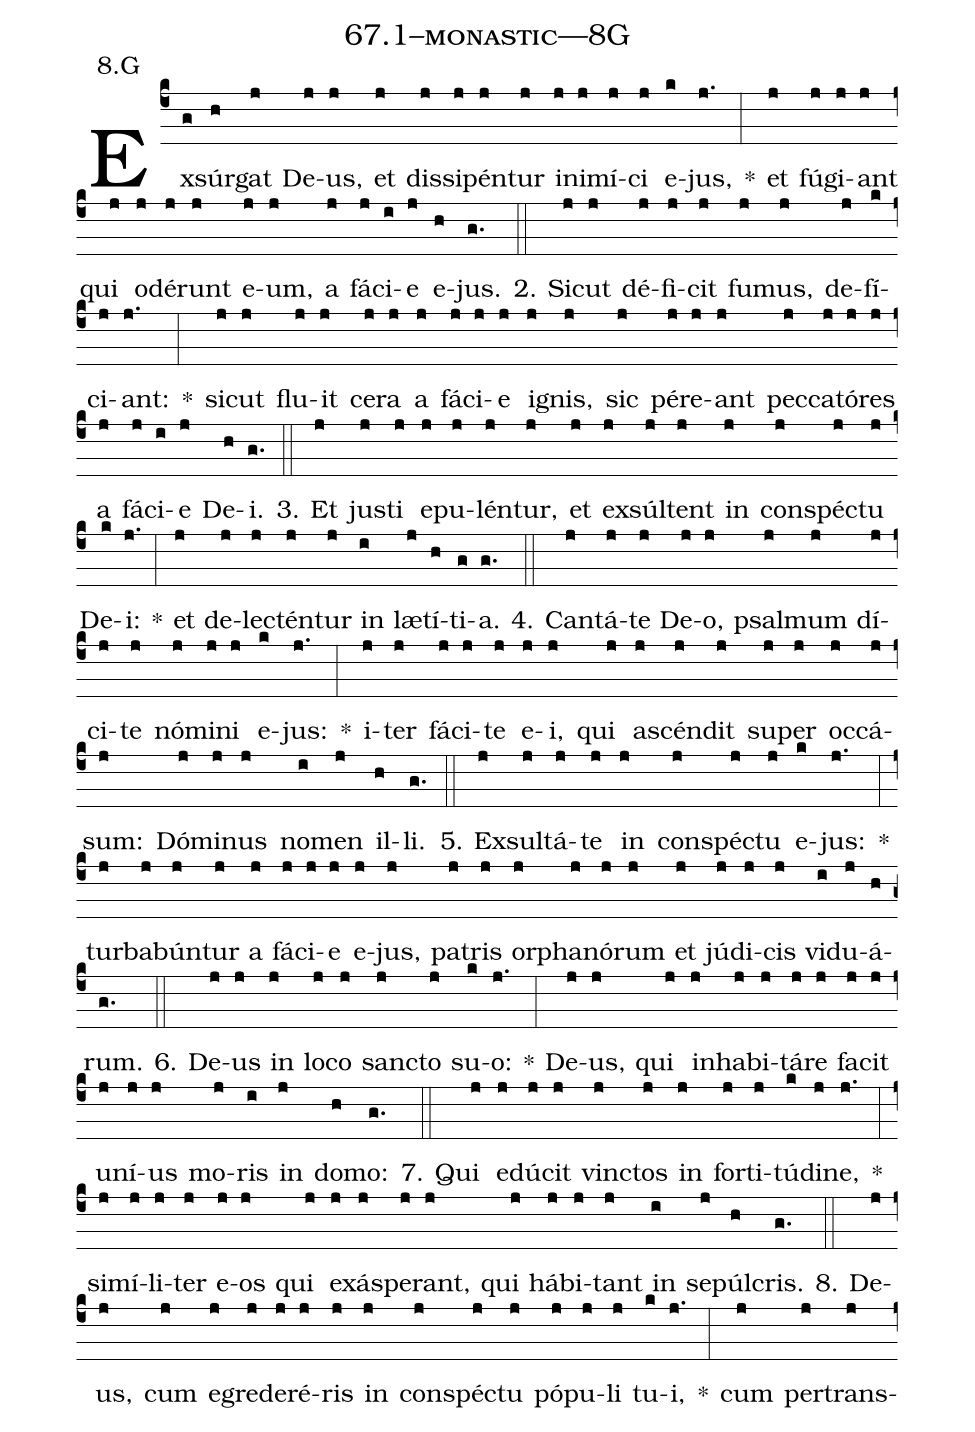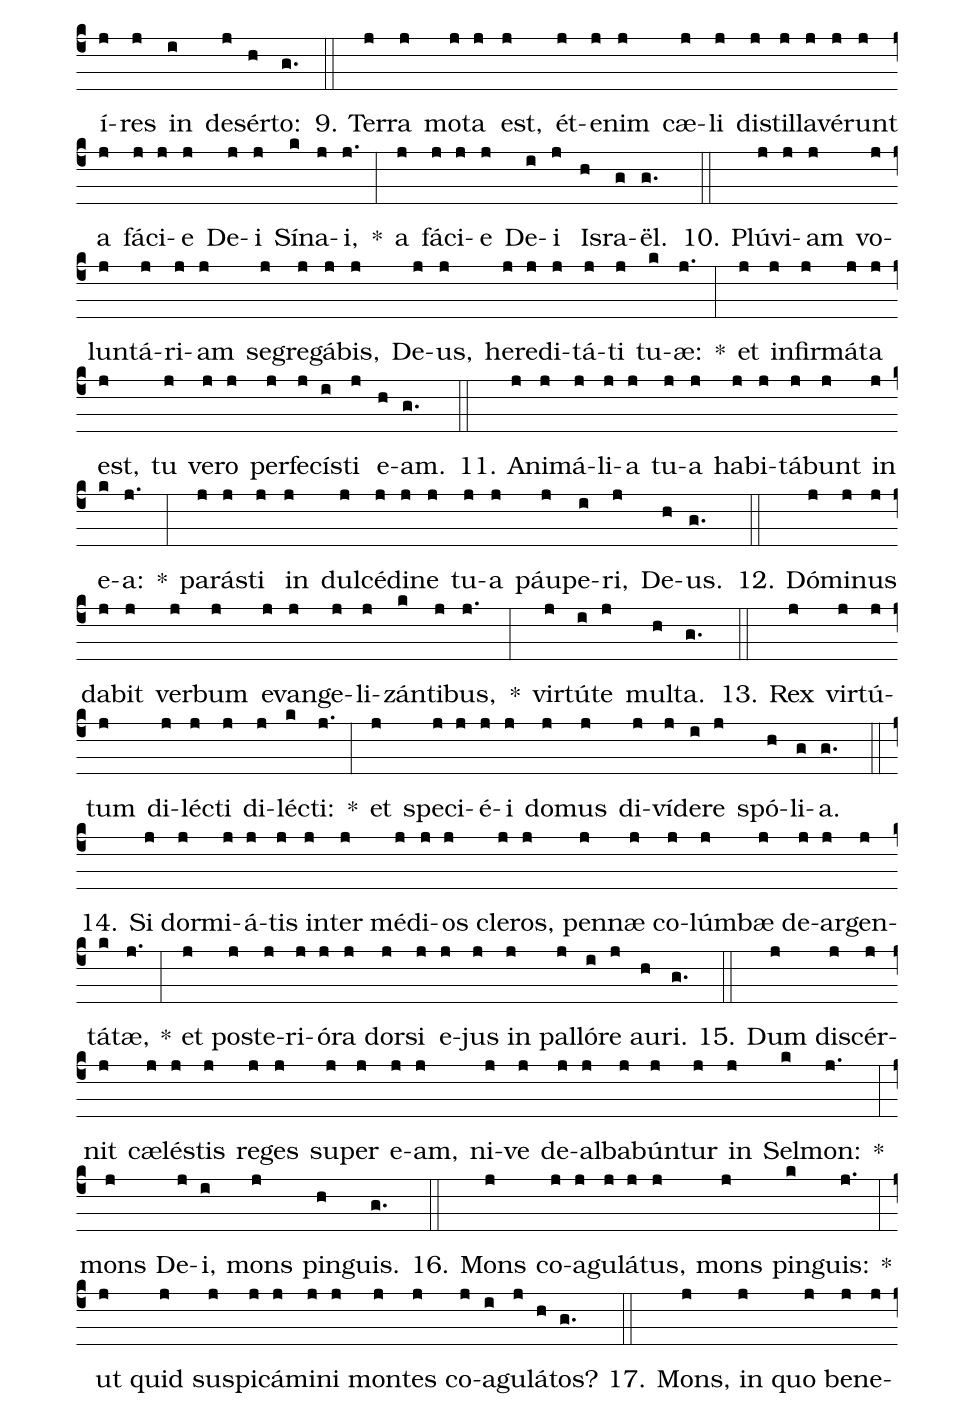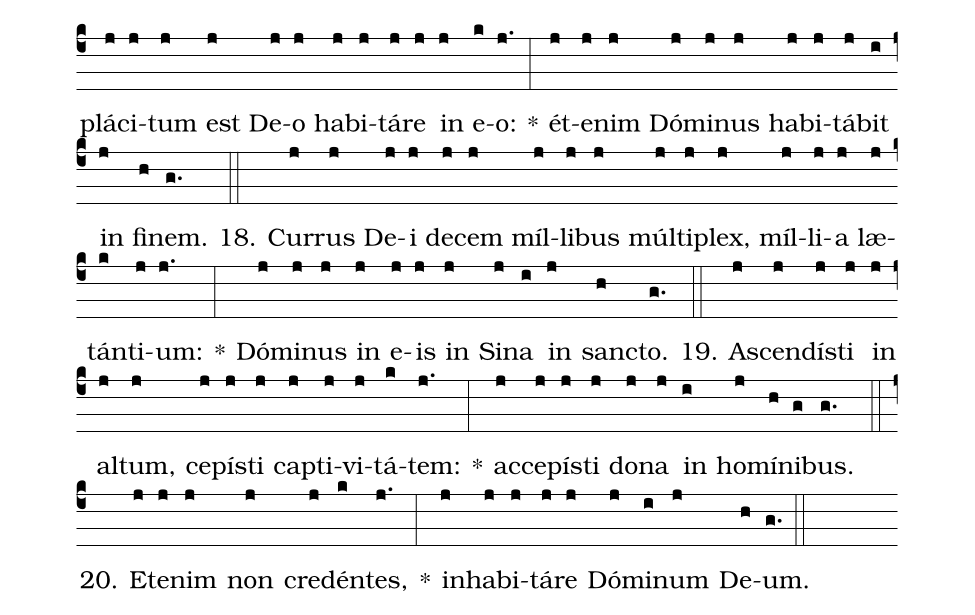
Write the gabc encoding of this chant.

name: 67.1--monastic---8G;
annotation: 8.G;
%%
(c4)Ex(g)súr(h)gat(j) De(j)us,(j) et(j) dis(j)si(j)pén(j)tur(j) in(j)i(j)mí(j)ci(j) e(k)jus,(j.) *(:) et(j) fú(j)gi(j)ant(j) qui(j) o(j)dé(j)runt(j) e(j)um,(j) a(j) fá(j)ci(i)e(j) e(h)jus.(g.) (::)
2. Sic(j)ut(j) dé(j)fi(j)cit(j) fu(j)mus,(j) de(j)fí(k)ci(j)ant:(j.) *(:) sic(j)ut(j) flu(j)it(j) ce(j)ra(j) a(j) fá(j)ci(j)e(j) i(j)gnis,(j) sic(j) pér(j)e(j)ant(j) pec(j)ca(j)tó(j)res(j) a(j) fá(j)ci(i)e(j) De(h)i.(g.) (::)
3. Et(j) jus(j)ti(j) e(j)pu(j)lén(j)tur,(j) et(j) ex(j)súl(j)tent(j) in(j) con(j)spéc(j)tu(j) De(k)i:(j.) *(:) et(j) de(j)lec(j)tén(j)tur(j) in(i) læ(j)tí(h)ti(g)a.(g.) (::)
4. Can(j)tá(j)te(j) De(j)o,(j) psal(j)mum(j) dí(j)ci(j)te(j) nó(j)mi(j)ni(j) e(k)jus:(j.) *(:) i(j)ter(j) fá(j)ci(j)te(j) e(j)i,(j) qui(j) a(j)scén(j)dit(j) su(j)per(j) oc(j)cá(j)sum:(j) Dó(j)mi(j)nus(j) no(i)men(j) il(h)li.(g.) (::)
5. Ex(j)sul(j)tá(j)te(j) in(j) con(j)spéc(j)tu(j) e(k)jus:(j.) *(:) tur(j)ba(j)bún(j)tur(j) a(j) fá(j)ci(j)e(j) e(j)jus,(j) pa(j)tris(j) or(j)pha(j)nó(j)rum(j) et(j) jú(j)di(j)cis(j) vi(i)du(j)á(h)rum.(g.) (::)
6. De(j)us(j) in(j) lo(j)co(j) sanc(j)to(j) su(k)o:(j.) *(:) De(j)us,(j) qui(j) in(j)ha(j)bi(j)tá(j)re(j) fa(j)cit(j) u(j)ní(j)us(j) mo(j)ris(i) in(j) do(h)mo:(g.) (::)
7. Qui(j) e(j)dú(j)cit(j) vinc(j)tos(j) in(j) for(j)ti(j)tú(k)di(j)ne,(j.) *(:) si(j)mí(j)li(j)ter(j) e(j)os(j) qui(j) ex(j)ás(j)pe(j)rant,(j) qui(j) há(j)bi(j)tant(j) in(i) se(j)púl(h)cris.(g.) (::)
8. De(j)us,(j) cum(j) e(j)gre(j)de(j)ré(j)ris(j) in(j) con(j)spéc(j)tu(j) pó(j)pu(j)li(j) tu(k)i,(j.) *(:) cum(j) per(j)trans(j)í(j)res(j) in(i) de(j)sér(h)to:(g.) (::)
9. Ter(j)ra(j) mo(j)ta(j) est,(j) ét(j)e(j)nim(j) cæ(j)li(j) di(j)stil(j)la(j)vé(j)runt(j) a(j) fá(j)ci(j)e(j) De(j)i(j) Sí(k)na(j)i,(j.) *(:) a(j) fá(j)ci(j)e(j) De(i)i(j) Is(h)ra(g)ël.(g.) (::)
10. Plú(j)vi(j)am(j) vo(j)lun(j)tá(j)ri(j)am(j) se(j)gre(j)gá(j)bis,(j) De(j)us,(j) he(j)re(j)di(j)tá(j)ti(j) tu(k)æ:(j.) *(:) et(j) in(j)fir(j)má(j)ta(j) est,(j) tu(j) ve(j)ro(j) per(j)fe(j)cís(i)ti(j) e(h)am.(g.) (::)
11. A(j)ni(j)má(j)li(j)a(j) tu(j)a(j) ha(j)bi(j)tá(j)bunt(j) in(j) e(k)a:(j.) *(:) pa(j)rás(j)ti(j) in(j) dul(j)cé(j)di(j)ne(j) tu(j)a(j) páu(j)pe(i)ri,(j) De(h)us.(g.) (::)
12. Dó(j)mi(j)nus(j) da(j)bit(j) ver(j)bum(j) e(j)van(j)ge(j)li(j)zán(k)ti(j)bus,(j.) *(:) vir(j)tú(i)te(j) mul(h)ta.(g.) (::)
13. Rex(j) vir(j)tú(j)tum(j) di(j)léc(j)ti(j) di(j)léc(k)ti:(j.) *(:) et(j) spe(j)ci(j)é(j)i(j) do(j)mus(j) di(j)ví(j)de(i)re(j) spó(h)li(g)a.(g.) (::)
14. Si(j) dor(j)mi(j)á(j)tis(j) in(j)ter(j) mé(j)di(j)os(j) cle(j)ros,(j) pen(j)næ(j) co(j)lúm(j)bæ(j) de(j)ar(j)gen(j)tá(k)tæ,(j.) *(:) et(j) post(j)e(j)ri(j)ó(j)ra(j) dor(j)si(j) e(j)jus(j) in(j) pal(j)ló(i)re(j) au(h)ri.(g.) (::)
15. Dum(j) di(j)scér(j)nit(j) cæ(j)lés(j)tis(j) re(j)ges(j) su(j)per(j) e(j)am,(j) ni(j)ve(j) de(j)al(j)ba(j)bún(j)tur(j) in(j) Sel(k)mon:(j.) *(:) mons(j) De(j)i,(i) mons(j) pin(h)guis.(g.) (::)
16. Mons(j) co(j)a(j)gu(j)lá(j)tus,(j) mons(j) pin(k)guis:(j.) *(:) ut(j) quid(j) su(j)spi(j)cá(j)mi(j)ni(j) mon(j)tes(j) co(j)a(i)gu(j)lá(h)tos?(g.) (::)
17. Mons,(j) in(j) quo(j) be(j)ne(j)plá(j)ci(j)tum(j) est(j) De(j)o(j) ha(j)bi(j)tá(j)re(j) in(j) e(k)o:(j.) *(:) ét(j)e(j)nim(j) Dó(j)mi(j)nus(j) ha(j)bi(j)tá(j)bit(i) in(j) fi(h)nem.(g.) (::)
18. Cur(j)rus(j) De(j)i(j) de(j)cem(j) míl(j)li(j)bus(j) múl(j)ti(j)plex,(j) míl(j)li(j)a(j) læ(j)tán(k)ti(j)um:(j.) *(:) Dó(j)mi(j)nus(j) in(j) e(j)is(j) in(j) Si(j)na(i) in(j) sanc(h)to.(g.) (::)
19. A(j)scen(j)dís(j)ti(j) in(j) al(j)tum,(j) ce(j)pís(j)ti(j) cap(j)ti(j)vi(j)tá(k)tem:(j.) *(:) ac(j)ce(j)pís(j)ti(j) do(j)na(j) in(i) ho(j)mí(h)ni(g)bus.(g.) (::)
20. Et(j)e(j)nim(j) non(j) cre(j)dén(k)tes,(j.) *(:) in(j)ha(j)bi(j)tá(j)re(j) Dó(j)mi(i)num(j) De(h)um.(g.) (::)
